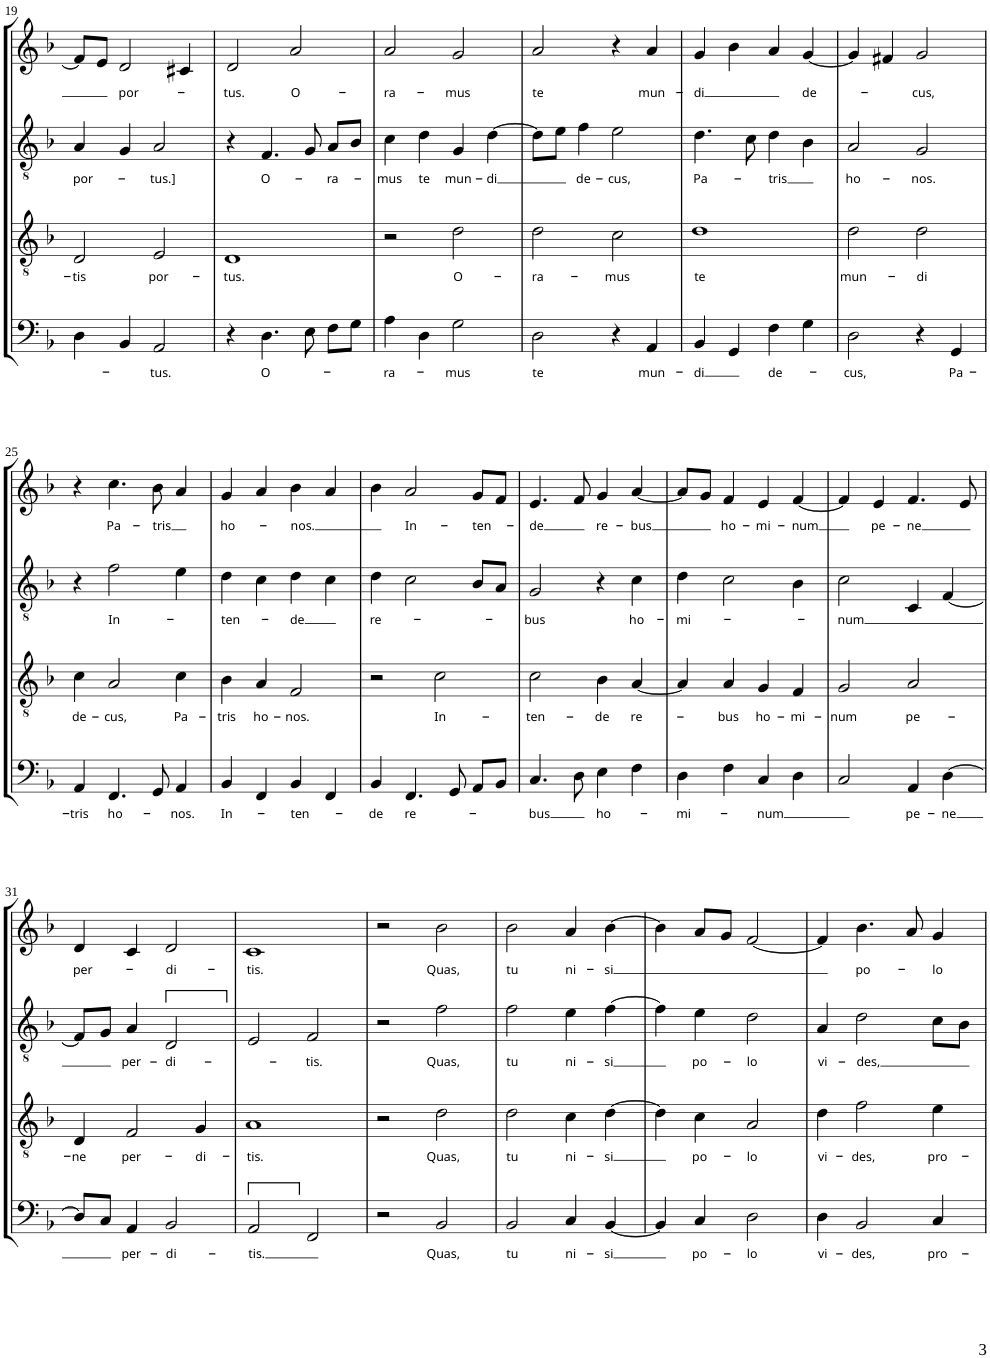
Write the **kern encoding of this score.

**kern	**text	**kern	**text	**kern	**text	**kern	**text
*part4	*part4	*part3	*part3	*part2	*part2	*part1	*part1
*staff4	*staff4	*staff3	*staff3	*staff2	*staff2	*staff1	*staff1
*I"Bassus	*	*I"Tenor	*	*I"Altus	*	*I"Superius	*
!!LO:PB:g=z
*clefF4	*	*clefGv2	*	*clefGv2	*	*clefG2	*
*k[b-]	*	*k[b-]	*	*k[b-]	*	*k[b-]	*
*d:	*	*d:	*	*d:	*	*d:	*
*M2/2	*	*M2/2	*	*M2/2	*	*M2/2	*
*met(c|)	*	*met(c|)	*	*met(c|)	*	*met(c|)	*
=19	=19	=19	=19	=19	=19	=19	=19
!	!	!	!LO:LY:b	!	!LO:LY:b	!	!
4D\	.	2D/	-tis	4A/	por-	8f/L]	.
.	.	.	.	.	.	8e/J	.
!	!	!	!	!	!	!	!LO:LY:b
4BB-/	.	.	.	4G/	.	2d/	por-
!	!LO:LY:b	!	!LO:LY:b	!	!LO:LY:b	!	!
2AA/	-tus.	2E/	por-	2A/	-tus.]	.	.
.	.	.	.	.	.	4c#X/	.
=20	=20	=20	=20	=20	=20	=20	=20
!	!	!	!LO:LY:b	!	!	!	!LO:LY:b
4r	.	1D	-tus.	4r	.	2d/	-tus.
!	!LO:LY:b	!	!	!	!LO:LY:b	!	!
4.D\	O-	.	.	4.F/	O-	.	.
!	!	!	!	!	!	!	!LO:LY:b
.	.	.	.	.	.	2a/	O-
8E\	.	.	.	8G/	.	.	.
!	!	!	!	!	!LO:LY:b	!	!
8F\L	.	.	.	8A/L	-ra-	.	.
8G\J	.	.	.	8B-/J	.	.	.
=21	=21	=21	=21	=21	=21	=21	=21
!	!LO:LY:b	!	!	!	!LO:LY:b	!	!LO:LY:b
4A\	-ra-	2r	.	4c\	-mus	2a/	-ra-
!	!	!	!	!	!LO:LY:b	!	!
4D\	.	.	.	4d\	te	.	.
!	!LO:LY:b	!	!LO:LY:b	!	!LO:LY:b	!	!LO:LY:b
2G\	-mus	2d\	O-	4G/	mun-	2g/	-mus
!	!	!	!	!	!LO:LY:b	!	!
.	.	.	.	[4d\	-di	.	.
=22	=22	=22	=22	=22	=22	=22	=22
!	!LO:LY:b	!	!LO:LY:b	!	!	!	!LO:LY:b
2D\	te	2d\	-ra-	8d\L]	.	2a/	te
.	.	.	.	8e\J	.	.	.
!	!	!	!	!	!LO:LY:b	!	!
.	.	.	.	4f\	de-	.	.
!	!	!	!LO:LY:b	!	!LO:LY:b	!	!
4r	.	2c\	-mus	2e\	-cus,	4r	.
!	!LO:LY:b	!	!	!	!	!	!LO:LY:b
4AA/	mun-	.	.	.	.	4a/	mun-
=23	=23	=23	=23	=23	=23	=23	=23
!	!LO:LY:b	!	!LO:LY:b	!	!LO:LY:b	!	!LO:LY:b
4BB-/	-di	1d	te	4.d\	Pa-	4g/	-di
4GG/	.	.	.	.	.	4b-\	.
.	.	.	.	8c\	.	.	.
!	!LO:LY:b	!	!	!	!LO:LY:b	!	!
4F\	de-	.	.	4d\	-tris	4a/	.
!	!	!	!	!	!	!	!LO:LY:b
4G\	.	.	.	4B-\	.	[4g/	de-
=24	=24	=24	=24	=24	=24	=24	=24
!	!LO:LY:b	!	!LO:LY:b	!	!LO:LY:b	!	!
2D\	-cus,	2d\	mun-	2A/	ho-	4g/]	.
.	.	.	.	.	.	4f#X/	.
!	!	!	!LO:LY:b	!	!LO:LY:b	!	!LO:LY:b
4r	.	2d\	-di	2G/	-nos.	2g/	-cus,
!	!LO:LY:b	!	!	!	!	!	!
4GG/	Pa-	.	.	.	.	.	.
!!LO:LB:g=z
=25	=25	=25	=25	=25	=25	=25	=25
!	!LO:LY:b	!	!LO:LY:b	!	!	!	!
4AA/	-tris	4c\	de-	4r	.	4r	.
!	!LO:LY:b	!	!LO:LY:b	!	!LO:LY:b	!	!LO:LY:b
4.FF/	ho-	2A/	-cus,	2f\	In-	4.cc\	Pa-
!	!	!	!	!	!	!	!LO:LY:b
8GG/	.	.	.	.	.	8b-\	-tris
!	!LO:LY:b	!	!LO:LY:b	!	!	!	!
4AA/	-nos.	4c\	Pa-	4e\	.	4a/	.
=26	=26	=26	=26	=26	=26	=26	=26
!	!LO:LY:b	!	!LO:LY:b	!	!LO:LY:b	!	!LO:LY:b
4BB-/	In-	4B-\	-tris	4d\	-ten-	4g/	ho-
!	!	!	!LO:LY:b	!	!	!	!
4FF/	.	4A/	ho-	4c\	.	4a/	.
!	!LO:LY:b	!	!LO:LY:b	!	!LO:LY:b	!	!LO:LY:b
4BB-/	-ten-	2F/	-nos.	4d\	-de	4b-\	-nos.
4FF/	.	.	.	4c\	.	4a/	.
=27	=27	=27	=27	=27	=27	=27	=27
!	!LO:LY:b	!	!	!	!LO:LY:b	!	!
4BB-/	-de	2r	.	4d\	re-	4b-\	.
!	!LO:LY:b	!	!	!	!	!	!LO:LY:b
4.FF/	re-	.	.	2c\	.	2a/	In-
!	!	!	!LO:LY:b	!	!	!	!
.	.	2c\	In-	.	.	.	.
8GG/	.	.	.	.	.	.	.
!	!	!	!	!	!	!	!LO:LY:b
8AA/L	.	.	.	8B-/L	.	8g/L	-ten-
8BB-/J	.	.	.	8A/J	.	8f/J	.
=28	=28	=28	=28	=28	=28	=28	=28
!	!LO:LY:b	!	!LO:LY:b	!	!LO:LY:b	!	!LO:LY:b
4.C/	-bus	2c\	-ten-	2G/	-bus	4.e/	-de
8D\	.	.	.	.	.	8f/	.
!	!LO:LY:b	!	!LO:LY:b	!	!	!	!LO:LY:b
4E\	ho-	4B-\	-de	4r	.	4g/	re-
!	!	!	!LO:LY:b	!	!LO:LY:b	!	!LO:LY:b
4F\	.	[4A/	re-	4c\	ho-	[4a/	-bus
=29	=29	=29	=29	=29	=29	=29	=29
!	!LO:LY:b	!	!	!	!LO:LY:b	!	!
4D\	-mi-	4A/]	.	4d\	-mi-	8a/L]	.
.	.	.	.	.	.	8g/J	.
!	!	!	!LO:LY:b	!	!	!	!LO:LY:b
4F\	.	4A/	-bus	2c\	.	4f/	ho-
!	!LO:LY:b	!	!LO:LY:b	!	!	!	!LO:LY:b
4C/	-num	4G/	ho-	.	.	4e/	-mi-
!	!	!	!LO:LY:b	!	!	!	!LO:LY:b
4D\	.	4F/	-mi-	4B-\	.	[4f/	-num
=30	=30	=30	=30	=30	=30	=30	=30
!	!	!	!LO:LY:b	!	!LO:LY:b	!	!
2C/	.	2G/	-num	2c\	-num	4f/]	.
!	!	!	!	!	!	!	!LO:LY:b
.	.	.	.	.	.	4e/	pe-
!	!LO:LY:b	!	!LO:LY:b	!	!	!	!LO:LY:b
4AA/	pe-	2A/	pe-	4C/	.	4.f/	-ne
!	!LO:LY:b	!	!	!	!	!	!
[4D\	-ne	.	.	[4F/	.	.	.
.	.	.	.	.	.	8e/	.
!!LO:LB:g=z
=31	=31	=31	=31	=31	=31	=31	=31
!	!	!	!LO:LY:b	!	!	!	!LO:LY:b
8D/L]	.	4D/	-ne	8F/L]	.	4d/	per-
8C/J	.	.	.	8G/J	.	.	.
!	!LO:LY:b	!	!LO:LY:b	!	!LO:LY:b	!	!
4AA/	per-	2F/	per-	4A/	per-	4c/	.
!	!LO:LY:b	!	!	!	!LO:LY:b	!	!LO:LY:b
2BB-/	-di-	.	.	2D/	-di-	2d/	-di-
!	!	!	!LO:LY:b	!	!	!	!
.	.	4G/	-di-	.	.	.	.
=32	=32	=32	=32	=32	=32	=32	=32
!	!LO:LY:b	!	!LO:LY:b	!	!	!	!LO:LY:b
2AA/	-tis.	1A	-tis.	2E/	.	1c	-tis.
!	!	!	!	!	!LO:LY:b	!	!
2FF/	.	.	.	2F/	-tis.	.	.
=33	=33	=33	=33	=33	=33	=33	=33
2r	.	2r	.	2r	.	2r	.
!	!LO:LY:b	!	!LO:LY:b	!	!LO:LY:b	!	!LO:LY:b
2BB-/	Quas,	2d\	Quas,	2f\	Quas,	2b-\	Quas,
=34	=34	=34	=34	=34	=34	=34	=34
!	!LO:LY:b	!	!LO:LY:b	!	!LO:LY:b	!	!LO:LY:b
2BB-/	tu	2d\	tu	2f\	tu	2b-\	tu
!	!LO:LY:b	!	!LO:LY:b	!	!LO:LY:b	!	!LO:LY:b
4C/	ni-	4c\	ni-	4e\	ni-	4a/	ni-
!	!LO:LY:b	!	!LO:LY:b	!	!LO:LY:b	!	!LO:LY:b
[4BB-/	-si	[4d\	-si	[4f\	-si	[4b-\	-si
=35	=35	=35	=35	=35	=35	=35	=35
4BB-/]	.	4d\]	.	4f\]	.	4b-\]	.
!	!LO:LY:b	!	!LO:LY:b	!	!LO:LY:b	!	!
4C/	po-	4c\	po-	4e\	po-	8a/L	.
.	.	.	.	.	.	8g/J	.
!	!LO:LY:b	!	!LO:LY:b	!	!LO:LY:b	!	!
2D\	-lo	2A/	-lo	2d\	-lo	[2f/	.
=36	=36	=36	=36	=36	=36	=36	=36
!	!LO:LY:b	!	!LO:LY:b	!	!LO:LY:b	!	!
4D\	vi-	4d\	vi-	4A/	vi-	4f/]	.
!	!LO:LY:b	!	!LO:LY:b	!	!LO:LY:b	!	!LO:LY:b
2BB-/	-des,	2f\	-des,	2d\	-des,	4.b-\	po-
.	.	.	.	.	.	8a/	.
!	!LO:LY:b	!	!LO:LY:b	!	!	!	!LO:LY:b
4C/	pro-	4e\	pro-	8c\L	.	4g/	-lo
.	.	.	.	8B-\J	.	.	.
=	=	=	=	=	=	=	=
*-	*-	*-	*-	*-	*-	*-	*-
